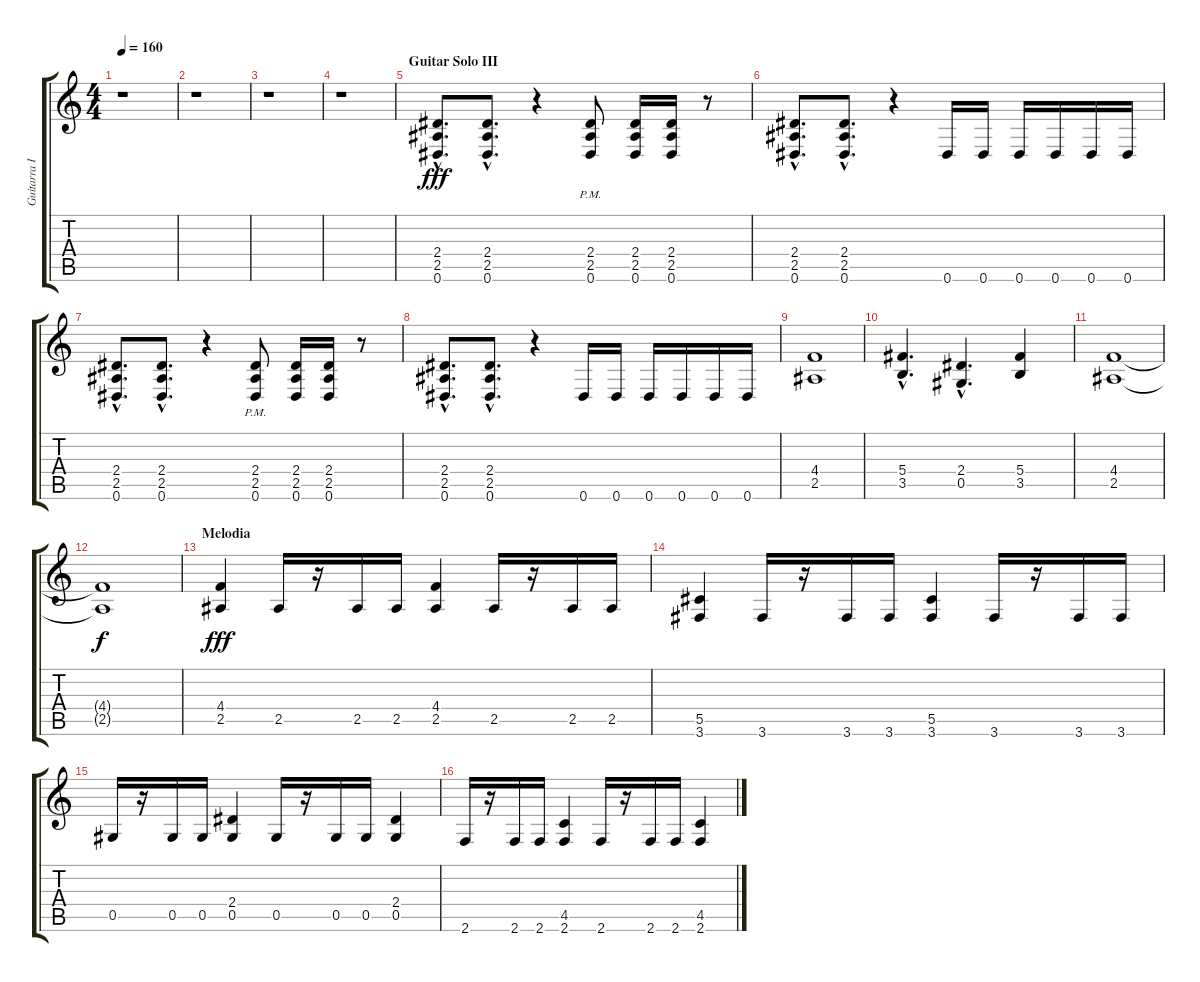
\track ("Guitarra II" "Guitarra I") {instrument distortionguitar}
\staff {score tabs}
\tuning (Eb4 Bb3 Gb3 Db3 Ab2 Eb2) {hide}
\ts (4 4)
\tempo 160
\clef g2
\ks c
r.1{dy f} |
r.1 |
r.1 |
r.1 |
\section ("" "Guitar Solo III")
(2.4{hac} 2.5{hac} 0.6{hac}).8{d dy fff} (2.4{hac} 2.5{hac} 0.6{hac}).8{d} r.4 (2.4{pm} 2.5{pm} 0.6{pm}).8 (2.4 2.5 0.6).16 (2.4 2.5 0.6).16 r.8 |
(2.4{hac} 2.5{hac} 0.6{hac}).8{d} (2.4{hac} 2.5{hac} 0.6{hac}).8{d} r.4 0.6.16 0.6.16 0.6.16 0.6.16 0.6.16 0.6.16 |
(2.4{hac} 2.5{hac} 0.6{hac}).8{d} (2.4{hac} 2.5{hac} 0.6{hac}).8{d} r.4 (2.4{pm} 2.5{pm} 0.6{pm}).8 (2.4 2.5 0.6).16 (2.4 2.5 0.6).16 r.8 |
(2.4{hac} 2.5{hac} 0.6{hac}).8{d} (2.4{hac} 2.5{hac} 0.6{hac}).8{d} r.4 0.6.16 0.6.16 0.6.16 0.6.16 0.6.16 0.6.16 |
(4.4 2.5).1 |
(5.4{hac} 3.5{hac}).4{d} (2.4{hac} 0.5{hac}).4{d} (5.4 3.5).4 |
(4.4 2.5).1 |
(4.4{t} 2.5{t}).1{dy f} |
\section ("" "Melodia")
(4.4 2.5).4{dy fff} 2.5.16 r.16 2.5.16 2.5.16 (4.4 2.5).4 2.5.16 r.16 2.5.16 2.5.16 |
(5.5 3.6).4 3.6.16 r.16 3.6.16 3.6.16 (5.5 3.6).4 3.6.16 r.16 3.6.16 3.6.16 |
0.5.16 r.16 0.5.16 0.5.16 (2.4 0.5).4 0.5.16 r.16 0.5.16 0.5.16 (2.4 0.5).4 |
2.6.16 r.16 2.6.16 2.6.16 (4.5 2.6).4 2.6.16 r.16 2.6.16 2.6.16 (4.5 2.6).4
